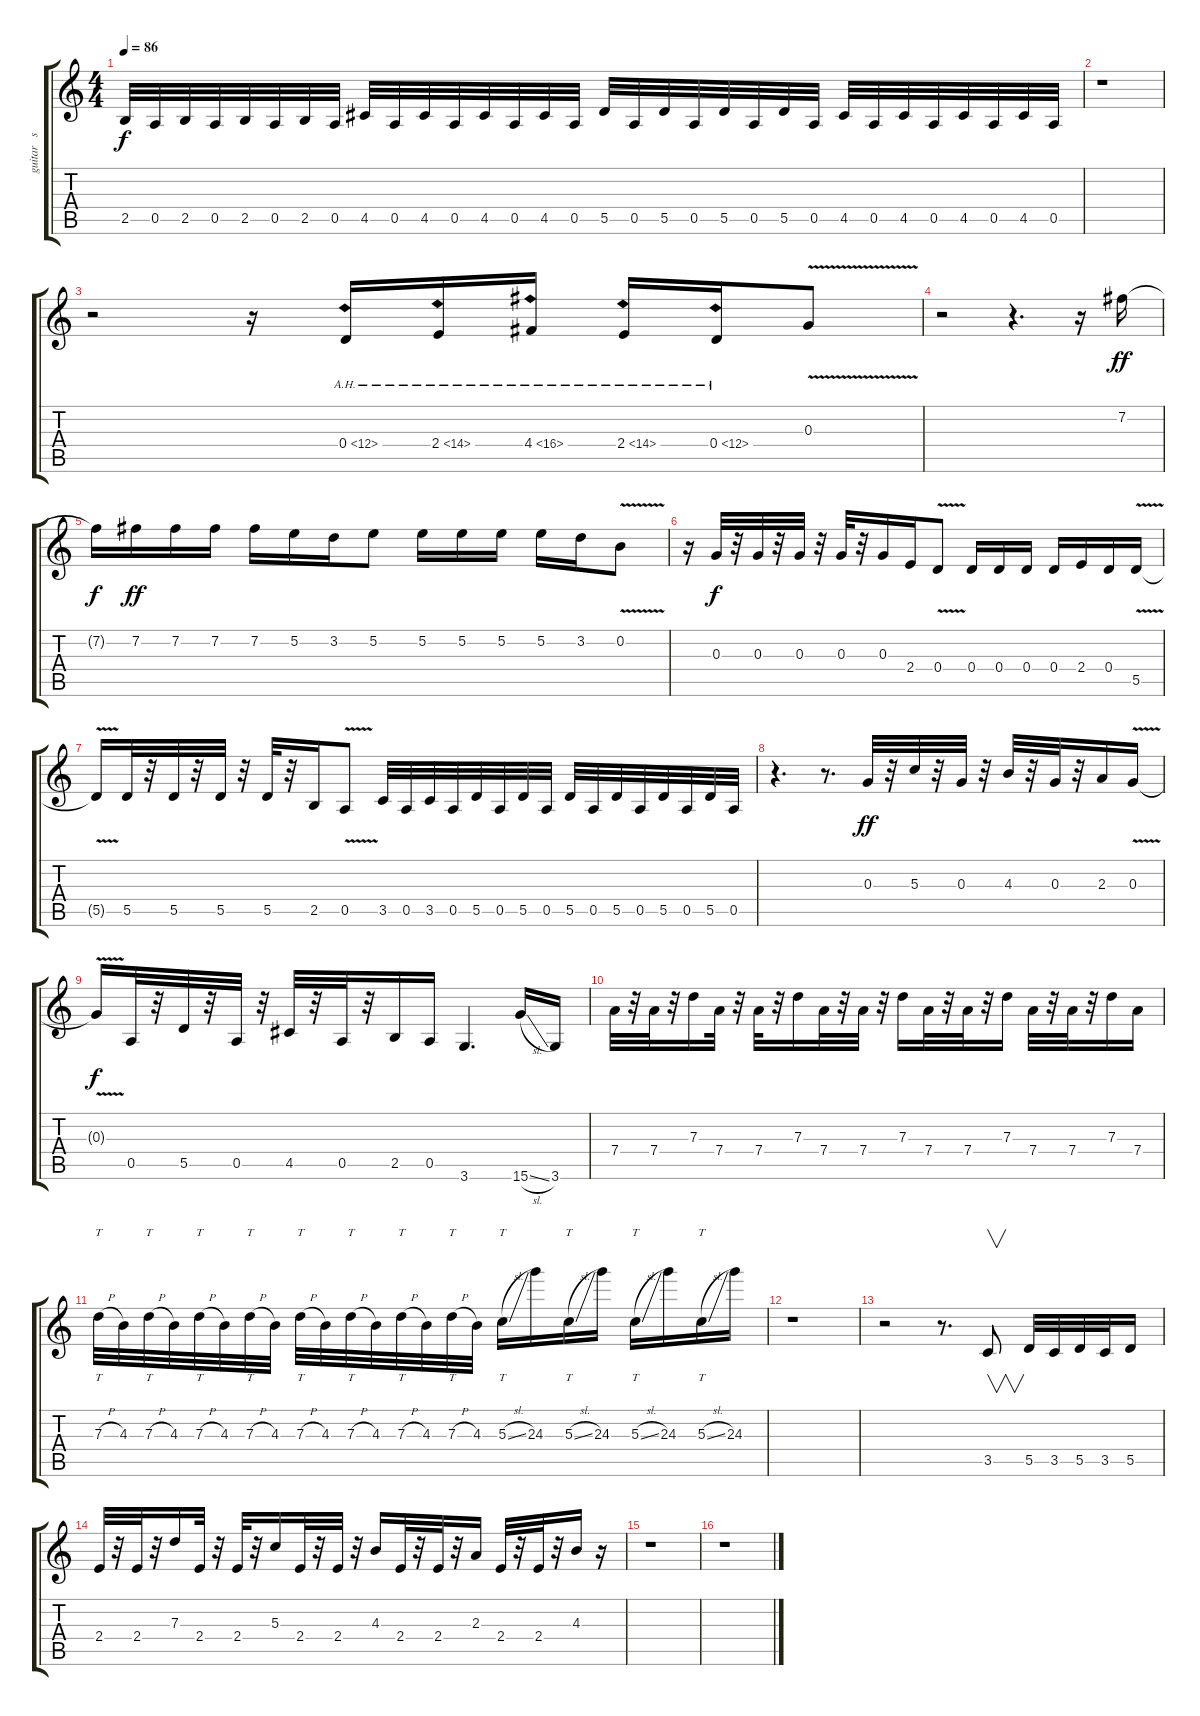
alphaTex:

\track ("guitar   solo   two" "guitar   s") {instrument overdrivenguitar}
\staff {score tabs}
\tuning (E4 B3 G3 D3 A2 E2) {hide}
\ts (4 4)
\tempo 86
\clef g2
\ks c
2.5.32{dy f} 0.5.32 2.5.32 0.5.32 2.5.32 0.5.32 2.5.32 0.5.32 4.5.32 0.5.32 4.5.32 0.5.32 4.5.32 0.5.32 4.5.32 0.5.32 5.5.32 0.5.32 5.5.32 0.5.32 5.5.32 0.5.32 5.5.32 0.5.32 4.5.32 0.5.32 4.5.32 0.5.32 4.5.32 0.5.32 4.5.32 0.5.32 |
r.1 |
r.2 r.16 0.4{ah 12}.16 2.4{ah 12}.16 4.4{ah 12}.16 2.4{ah 12}.16 0.4{ah 12}.16 0.3{v}.8 |
r.2 r.4{d} r.16 7.2.16{dy ff} |
7.2{t}.16{dy f} 7.2.16{dy ff} 7.2.16 7.2.16 7.2.16 5.2.16 3.2.16 5.2.8 5.2.16 5.2.16 5.2.16 5.2.16 3.2.16 0.2{v}.8 |
r.16 0.3.32{dy f} r.32 0.3.32 r.32 0.3.32 r.32 0.3.32 r.32 0.3.16 2.4.16 0.4{v}.8 0.4.16 0.4.16 0.4.16 0.4.16 2.4.16 0.4.16 5.5{v}.16 |
5.5{t}.16 5.5.32 r.32 5.5.32 r.32 5.5.32 r.32 5.5.32 r.32 2.5.16 0.5{v}.8 3.5.32 0.5.32 3.5.32 0.5.32 5.5.32 0.5.32 5.5.32 0.5.32 5.5.32 0.5.32 5.5.32 0.5.32 5.5.32 0.5.32 5.5.32 0.5.32 |
r.4{d} r.8{d} 0.3.32{dy ff} r.32 5.3.32 r.32 0.3.32 r.32 4.3.32 r.32 0.3.32 r.32 2.3.16 0.3{v}.16 |
0.3{t}.16{dy f} 0.5.32 r.32 5.5.32 r.32 0.5.32 r.32 4.5.32 r.32 0.5.32 r.32 2.5.16 0.5.16 3.6.4{d} 15.6{sl}.16 3.6.16 |
7.4.32 r.32 7.4.32 r.32 7.3.16 7.4.32 r.32 7.4.32 r.32 7.3.16 7.4.32 r.32 7.4.32 r.32 7.3.16 7.4.32 r.32 7.4.32 r.32 7.3.16 7.4.32 r.32 7.4.32 r.32 7.3.16 7.4.16 |
7.3{h}.32{tt} 4.3.32 7.3{h}.32{tt} 4.3.32 7.3{h}.32{tt} 4.3.32 7.3{h}.32{tt} 4.3.32 7.3{h}.32{tt} 4.3.32 7.3{h}.32{tt} 4.3.32 7.3{h}.32{tt} 4.3.32 7.3{h}.32{tt} 4.3.32 5.3{sl}.16{tt} 24.3.16 5.3{sl}.16{tt} 24.3.16 5.3{sl}.16{tt} 24.3.16 5.3{sl}.16{tt} 24.3.16 |
r.1 |
r.2 r.8{d} 3.5.8{v} 5.5.32 3.5.32 5.5.32 3.5.32 5.5.16 |
2.4.32 r.32 2.4.32 r.32 7.3.16 2.4.32 r.32 2.4.32 r.32 5.3.16 2.4.32 r.32 2.4.32 r.32 4.3.16 2.4.32 r.32 2.4.32 r.32 2.3.16 2.4.32 r.32 2.4.32 r.32 4.3.16 r.16 |
r.1 |
r.1
